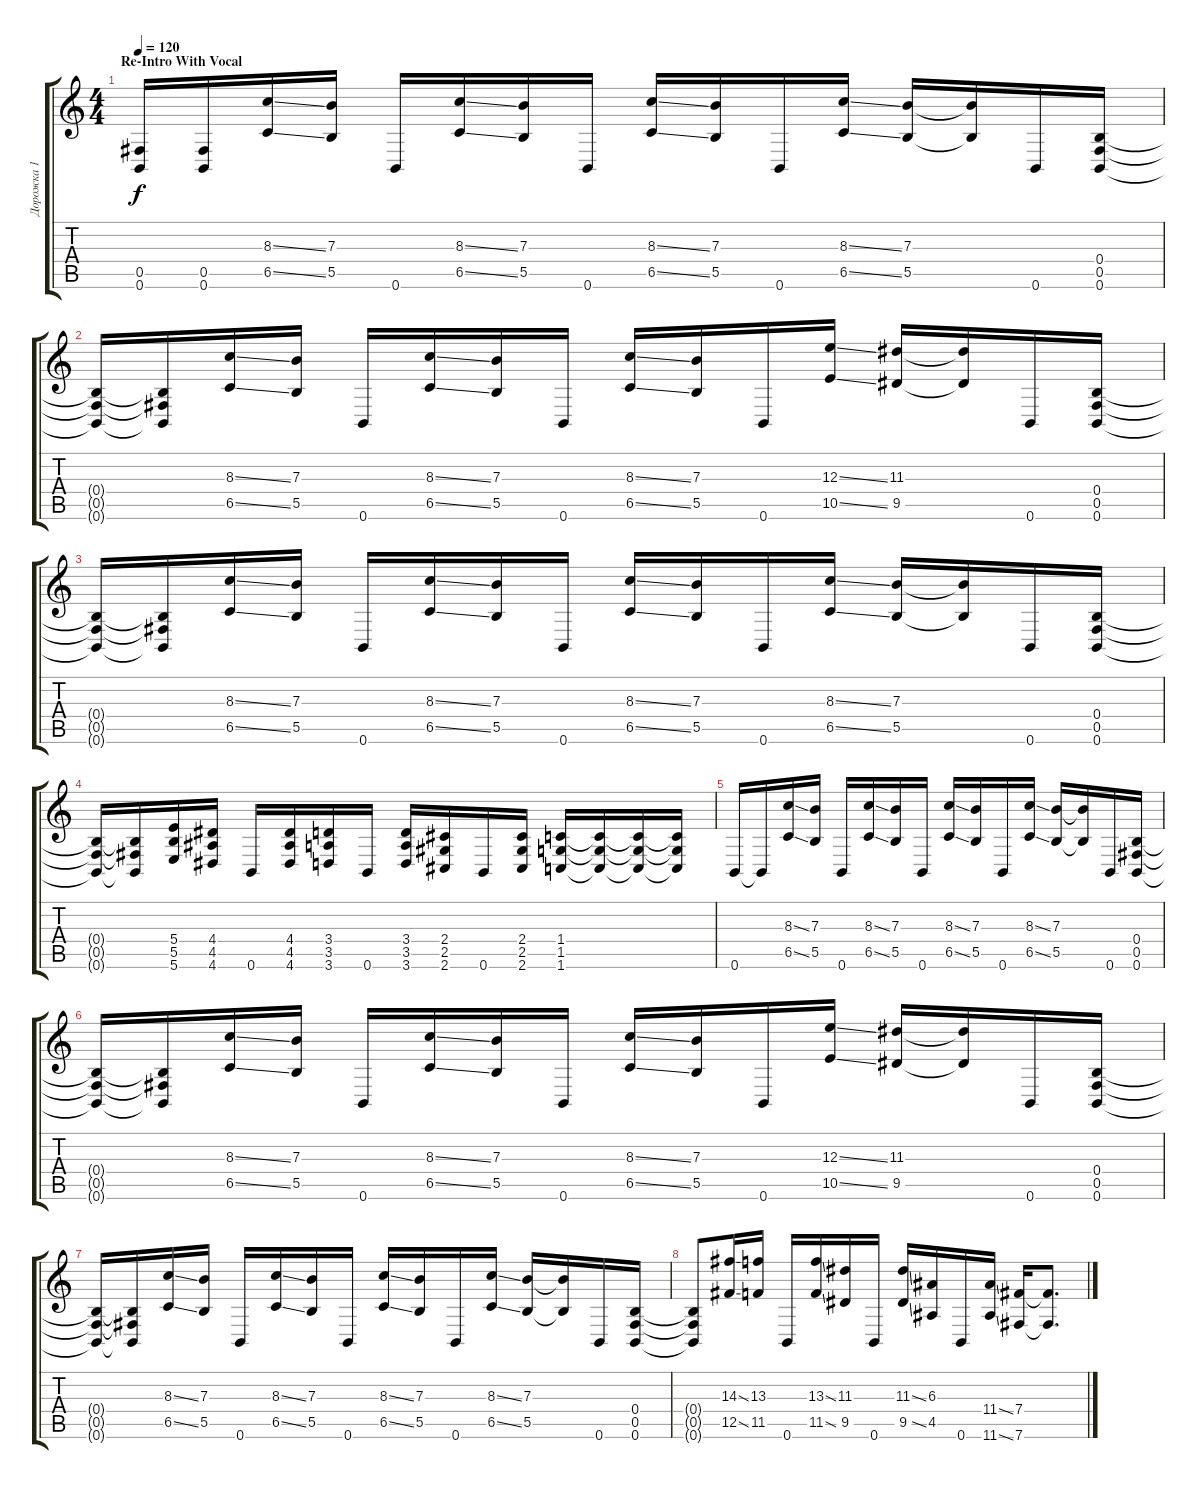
\track ("Дорожка 1" "Дорожка 1") {instrument distortionguitar}
\staff {score tabs}
\tuning (Db4 Ab3 E3 B2 Gb2 B1) {hide}
\ts (4 4)
\section ("" "Re-Intro With Vocal")
\tempo 120
\clef g2
\ks c
(0.5 0.6).16{dy f} (0.5 0.6).16 (8.3{ss} 6.5{ss}).16 (7.3 5.5).16 0.6.16 (8.3{ss} 6.5{ss}).16 (7.3 5.5).16 0.6.16 (8.3{ss} 6.5{ss}).16 (7.3 5.5).16 0.6.16 (8.3{ss} 6.5{ss}).16 (7.3 5.5).16 (7.3{t} 5.5{t}).16 0.6.16 (0.4 0.5 0.6).16 |
(0.4{t} 0.5{t} 0.6{t}).16 (0.4{t} 0.5{t} 0.6{t}).16 (8.3{ss} 6.5{ss}).16 (7.3 5.5).16 0.6.16 (8.3{ss} 6.5{ss}).16 (7.3 5.5).16 0.6.16 (8.3{ss} 6.5{ss}).16 (7.3 5.5).16 0.6.16 (12.3{ss} 10.5{ss}).16 (11.3 9.5).16 (11.3{t} 9.5{t}).16 0.6.16 (0.4 0.5 0.6).16 |
(0.4{t} 0.5{t} 0.6{t}).16 (0.4{t} 0.5{t} 0.6{t}).16 (8.3{ss} 6.5{ss}).16 (7.3 5.5).16 0.6.16 (8.3{ss} 6.5{ss}).16 (7.3 5.5).16 0.6.16 (8.3{ss} 6.5{ss}).16 (7.3 5.5).16 0.6.16 (8.3{ss} 6.5{ss}).16 (7.3 5.5).16 (7.3{t} 5.5{t}).16 0.6.16 (0.4 0.5 0.6).16 |
(0.4{t} 0.5{t} 0.6{t}).16 (0.4{t} 0.5{t} 0.6{t}).16 (5.4 5.5 5.6).16 (4.4 4.5 4.6).16 0.6.16 (4.4 4.5 4.6).16 (3.4 3.5 3.6).16 0.6.16 (3.4 3.5 3.6).16 (2.4 2.5 2.6).16 0.6.16 (2.4 2.5 2.6).16 (1.4 1.5 1.6).16 (1.4{t} 1.5{t} 1.6{t}).16 (1.4{t} 1.5{t} 1.6{t}).16 (1.4{t} 1.5{t} 1.6{t}).16 |
0.6.16 0.6{t}.16 (8.3{ss} 6.5{ss}).16 (7.3 5.5).16 0.6.16 (8.3{ss} 6.5{ss}).16 (7.3 5.5).16 0.6.16 (8.3{ss} 6.5{ss}).16 (7.3 5.5).16 0.6.16 (8.3{ss} 6.5{ss}).16 (7.3 5.5).16 (7.3{t} 5.5{t}).16 0.6.16 (0.4 0.5 0.6).16 |
(0.4{t} 0.5{t} 0.6{t}).16 (0.4{t} 0.5{t} 0.6{t}).16 (8.3{ss} 6.5{ss}).16 (7.3 5.5).16 0.6.16 (8.3{ss} 6.5{ss}).16 (7.3 5.5).16 0.6.16 (8.3{ss} 6.5{ss}).16 (7.3 5.5).16 0.6.16 (12.3{ss} 10.5{ss}).16 (11.3 9.5).16 (11.3{t} 9.5{t}).16 0.6.16 (0.4 0.5 0.6).16 |
(0.4{t} 0.5{t} 0.6{t}).16 (0.4{t} 0.5{t} 0.6{t}).16 (8.3{ss} 6.5{ss}).16 (7.3 5.5).16 0.6.16 (8.3{ss} 6.5{ss}).16 (7.3 5.5).16 0.6.16 (8.3{ss} 6.5{ss}).16 (7.3 5.5).16 0.6.16 (8.3{ss} 6.5{ss}).16 (7.3 5.5).16 (7.3{t} 5.5{t}).16 0.6.16 (0.4 0.5 0.6).16 |
(0.4{t} 0.5{t} 0.6{t}).8 (14.3{ss} 12.5{ss}).16 (13.3 11.5).16 0.6.16 (13.3{ss} 11.5{ss}).16 (11.3 9.5).16 0.6.16 (11.3{ss} 9.5{ss}).16 (6.3 4.5).16 0.6.16 (11.4{ss} 11.6{ss}).16 (7.4 7.6).16 (7.4{t} 7.6{t}).8{d}
